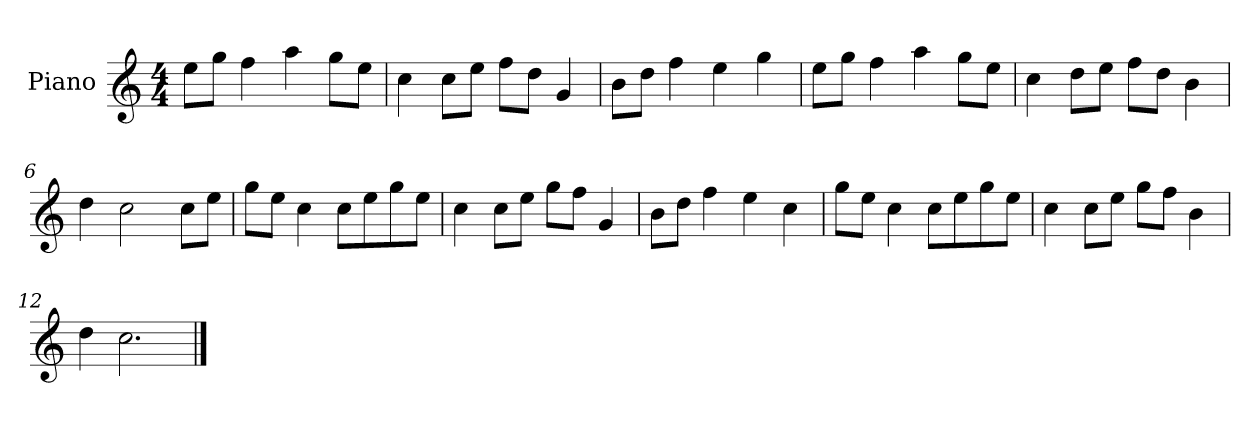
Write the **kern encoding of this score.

**kern
*part1
*staff1
*I"Piano
*I'P-no
*clefG2
*k[]
*M4/4
*MM90
=1
8ee\L
8gg\J
4ff\
4aa\
8gg\L
8ee\J
=2
4cc\
8cc\L
8ee\J
8ff\L
8dd\J
4g/
=3
8b\L
8dd\J
4ff\
4ee\
4gg\
=4
8ee\L
8gg\J
4ff\
4aa\
8gg\L
8ee\J
=5
4cc\
8dd\L
8ee\J
8ff\L
8dd\J
4b\
=6
4dd\
2cc\
8cc\L
8ee\J
!!LO:LB:g=z
=7
8gg\L
8ee\J
4cc\
8cc\L
8ee\
8gg\
8ee\J
=8
4cc\
8cc\L
8ee\J
8gg\L
8ff\J
4g/
=9
8b\L
8dd\J
4ff\
4ee\
4cc\
=10
8gg\L
8ee\J
4cc\
8cc\L
8ee\
8gg\
8ee\J
=11
4cc\
8cc\L
8ee\J
8gg\L
8ff\J
4b\
=12
4dd\
2.cc\
==
*-
